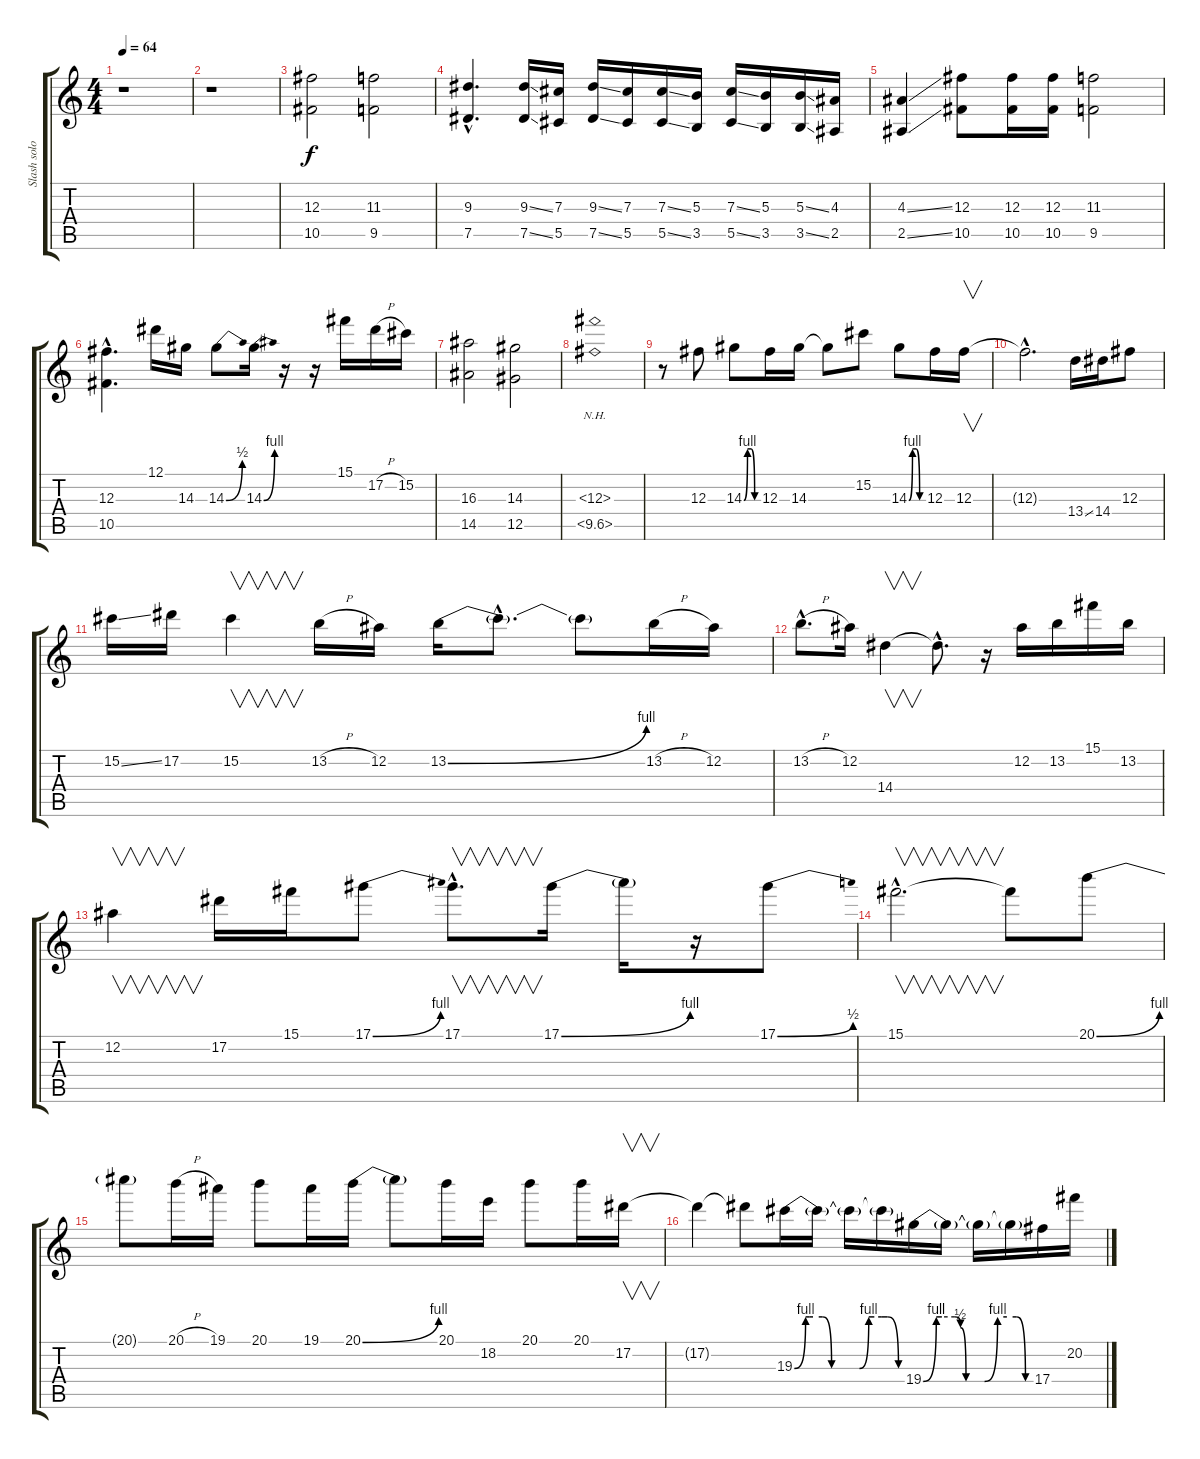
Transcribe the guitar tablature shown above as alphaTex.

\track ("Slash solo" "Slash solo") {instrument overdrivenguitar}
\staff {score tabs}
\tuning (Eb4 Bb3 Gb3 Db3 Ab2 Eb2) {hide}
\ts (4 4)
\tempo 64
\clef g2
\ks c
r.1{dy f} |
r.1 |
(12.3 10.5).2 (11.3 9.5).2 |
(9.3{hac} 7.5{hac}).4{d} (9.3{ss} 7.5{ss}).16 (7.3 5.5).16 (9.3{ss} 7.5{ss}).16 (7.3 5.5).16 (7.3{ss} 5.5{ss}).16 (5.3 3.5).16 (7.3{ss} 5.5{ss}).16 (5.3 3.5).16 (5.3{ss} 3.5{ss}).16 (4.3 2.5).16 |
(4.3{ss} 2.5{ss}).4 (12.3 10.5).8 (12.3 10.5).16 (12.3 10.5).16 (11.3 9.5).2 |
(12.3{hac} 10.5{hac}).4{d} 12.1.16 14.3.16 14.3{be (bend 0 0 60 2)}.8 14.3{be (bend 0 0 60 4)}.16 r.16 r.16 15.1.16 17.2{h}.16 15.2.16 |
(16.3 14.5).2 (14.3 12.5).2 |
(12.3{nh} 10.5{nh}).1 |
r.8 12.3.8 14.3{be (custom 0 0 15 4 30 4 45 0 60 0)}.8 12.3.16 14.3.16 14.3{t}.8 15.2.8 14.3{be (custom 0 0 15 4 30 4 45 0 60 0)}.8 12.3.16 12.3.16{v} |
12.3{hac t}.2{d} 13.4{ss}.16 14.4.16 12.3.8 |
15.2{ss}.16 17.2.16 15.2.4{v} 13.2{h}.16 12.2.16 13.2{be (bend 0 0 60 4)}.16 13.2{hac t}.8{d} 13.2{t}.8 13.2{h}.16 12.2.16 |
13.2{h hac}.8{d} 12.2.16 14.4.4{v} 14.4{hac t}.8{d} r.16 12.2.16 13.2.16 15.1.16 13.2.16 |
12.2.4{v} 17.2.16 15.1.16 17.1{be (bend 0 0 60 4)}.8 17.1{hac}.8{v d} 17.1{be (bend 0 0 60 4)}.16 17.1{t}.16 r.16 17.1{be (bend 0 0 60 2)}.8 |
15.1{hac}.2{v d} 15.1{t}.8 20.1{be (bend 0 0 60 4)}.8 |
20.1{t}.8 20.1{h}.16 19.1.16 20.1.8 19.1.16 20.1{be (bend 0 0 60 4)}.16 20.1{t}.8 20.1.16 18.2.16 20.1.8 20.1.16 17.2.16{v} |
17.2{t}.4 17.2{t}.8 19.3{be (custom 0 0 6 4 8 4 10 4 15 4 20 0 23 0 26 0 30 0 35 0 40 4 43 4 47 4 50 4 56 0 60 0)}.16 19.3{t}.16 19.3{t}.16 19.3{t}.16 19.4{be (custom 0 0 7 4 10 4 17 4 20 2 23 0 30 0 33 0 40 4 45 4 50 4 55 0 60 0)}.16 19.4{t}.16 19.4{t}.16 19.4{t}.16 17.4.16 20.2.16
